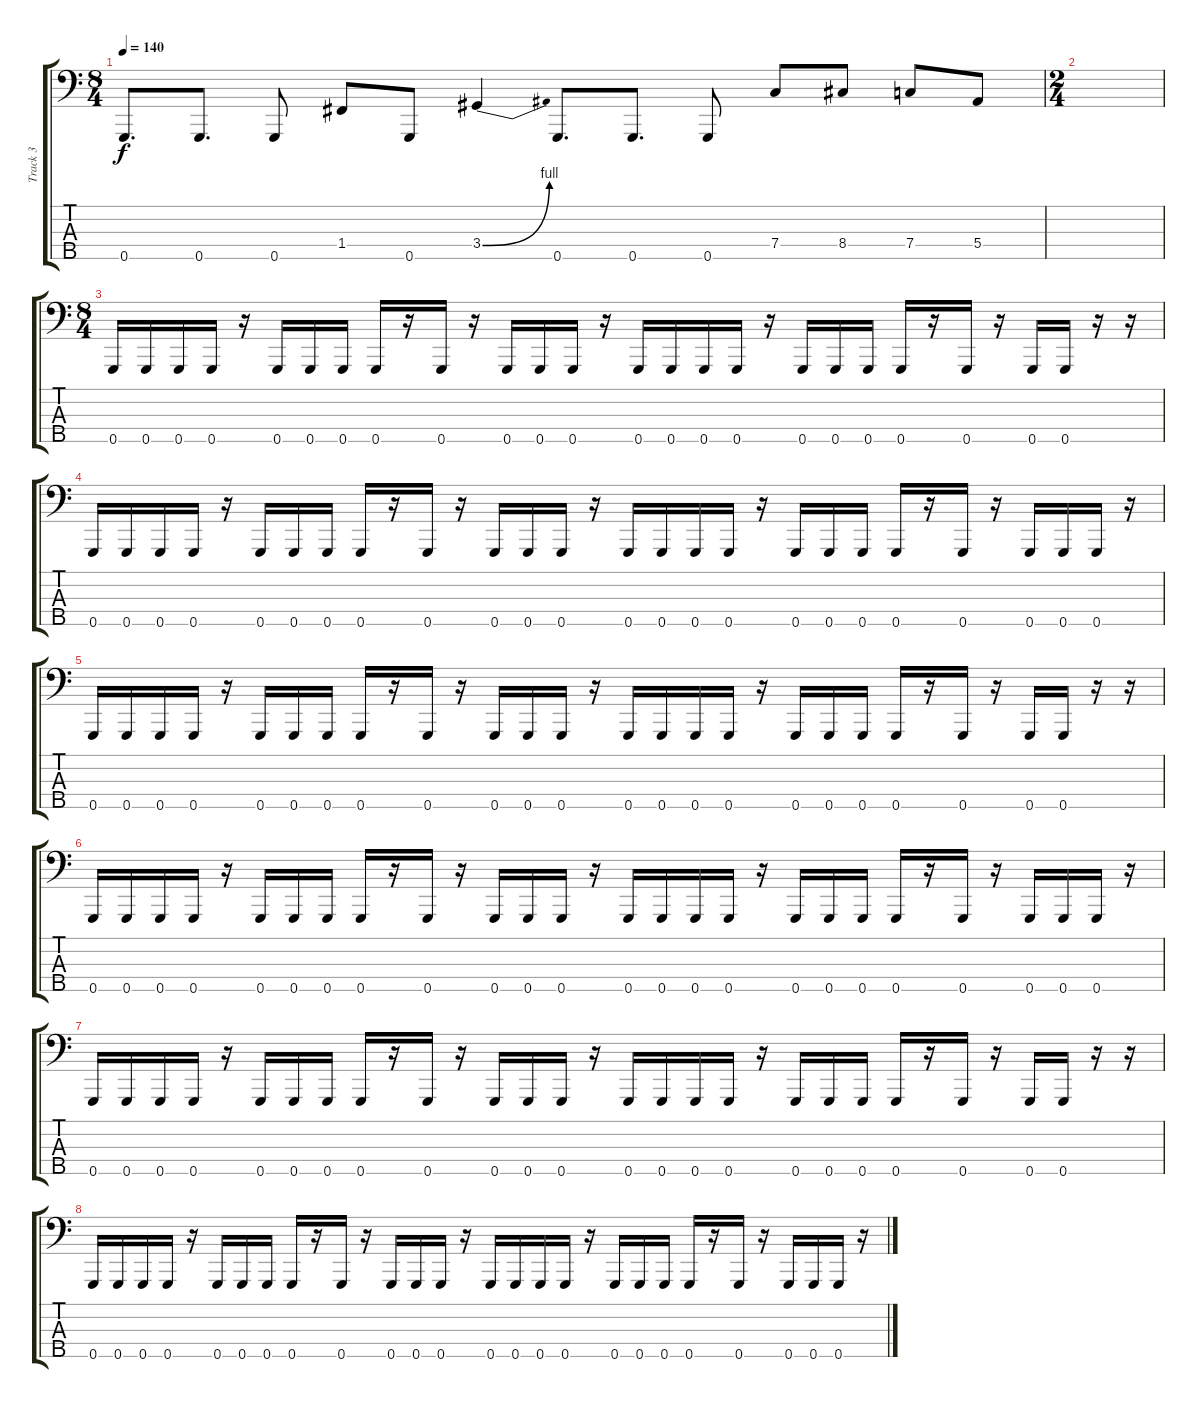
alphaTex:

\track ("Track 3" "Track 3") {solo instrument electricbasspick}
\staff {score tabs}
\tuning (G2 Eb2 Bb1 F1 G0) {hide}
\ts (8 4)
\tempo 140
\clef f4
\ks c
0.5.8{d dy f} 0.5.8{d} 0.5.8 1.4.8 0.5.8 3.4{be (bend 0 0 60 4)}.4 0.5.8{d} 0.5.8{d} 0.5.8 7.4.8 8.4.8 7.4.8 5.4.8 |
\ts (2 4)
|
\ts (8 4)
0.5.16 0.5.16 0.5.16 0.5.16 r.16 0.5.16 0.5.16 0.5.16 0.5.16 r.16 0.5.16 r.16 0.5.16 0.5.16 0.5.16 r.16 0.5.16 0.5.16 0.5.16 0.5.16 r.16 0.5.16 0.5.16 0.5.16 0.5.16 r.16 0.5.16 r.16 0.5.16 0.5.16 r.16 r.16 |
0.5.16 0.5.16 0.5.16 0.5.16 r.16 0.5.16 0.5.16 0.5.16 0.5.16 r.16 0.5.16 r.16 0.5.16 0.5.16 0.5.16 r.16 0.5.16 0.5.16 0.5.16 0.5.16 r.16 0.5.16 0.5.16 0.5.16 0.5.16 r.16 0.5.16 r.16 0.5.16 0.5.16 0.5.16 r.16 |
0.5.16 0.5.16 0.5.16 0.5.16 r.16 0.5.16 0.5.16 0.5.16 0.5.16 r.16 0.5.16 r.16 0.5.16 0.5.16 0.5.16 r.16 0.5.16 0.5.16 0.5.16 0.5.16 r.16 0.5.16 0.5.16 0.5.16 0.5.16 r.16 0.5.16 r.16 0.5.16 0.5.16 r.16 r.16 |
0.5.16 0.5.16 0.5.16 0.5.16 r.16 0.5.16 0.5.16 0.5.16 0.5.16 r.16 0.5.16 r.16 0.5.16 0.5.16 0.5.16 r.16 0.5.16 0.5.16 0.5.16 0.5.16 r.16 0.5.16 0.5.16 0.5.16 0.5.16 r.16 0.5.16 r.16 0.5.16 0.5.16 0.5.16 r.16 |
0.5.16 0.5.16 0.5.16 0.5.16 r.16 0.5.16 0.5.16 0.5.16 0.5.16 r.16 0.5.16 r.16 0.5.16 0.5.16 0.5.16 r.16 0.5.16 0.5.16 0.5.16 0.5.16 r.16 0.5.16 0.5.16 0.5.16 0.5.16 r.16 0.5.16 r.16 0.5.16 0.5.16 r.16 r.16 |
0.5.16 0.5.16 0.5.16 0.5.16 r.16 0.5.16 0.5.16 0.5.16 0.5.16 r.16 0.5.16 r.16 0.5.16 0.5.16 0.5.16 r.16 0.5.16 0.5.16 0.5.16 0.5.16 r.16 0.5.16 0.5.16 0.5.16 0.5.16 r.16 0.5.16 r.16 0.5.16 0.5.16 0.5.16 r.16
